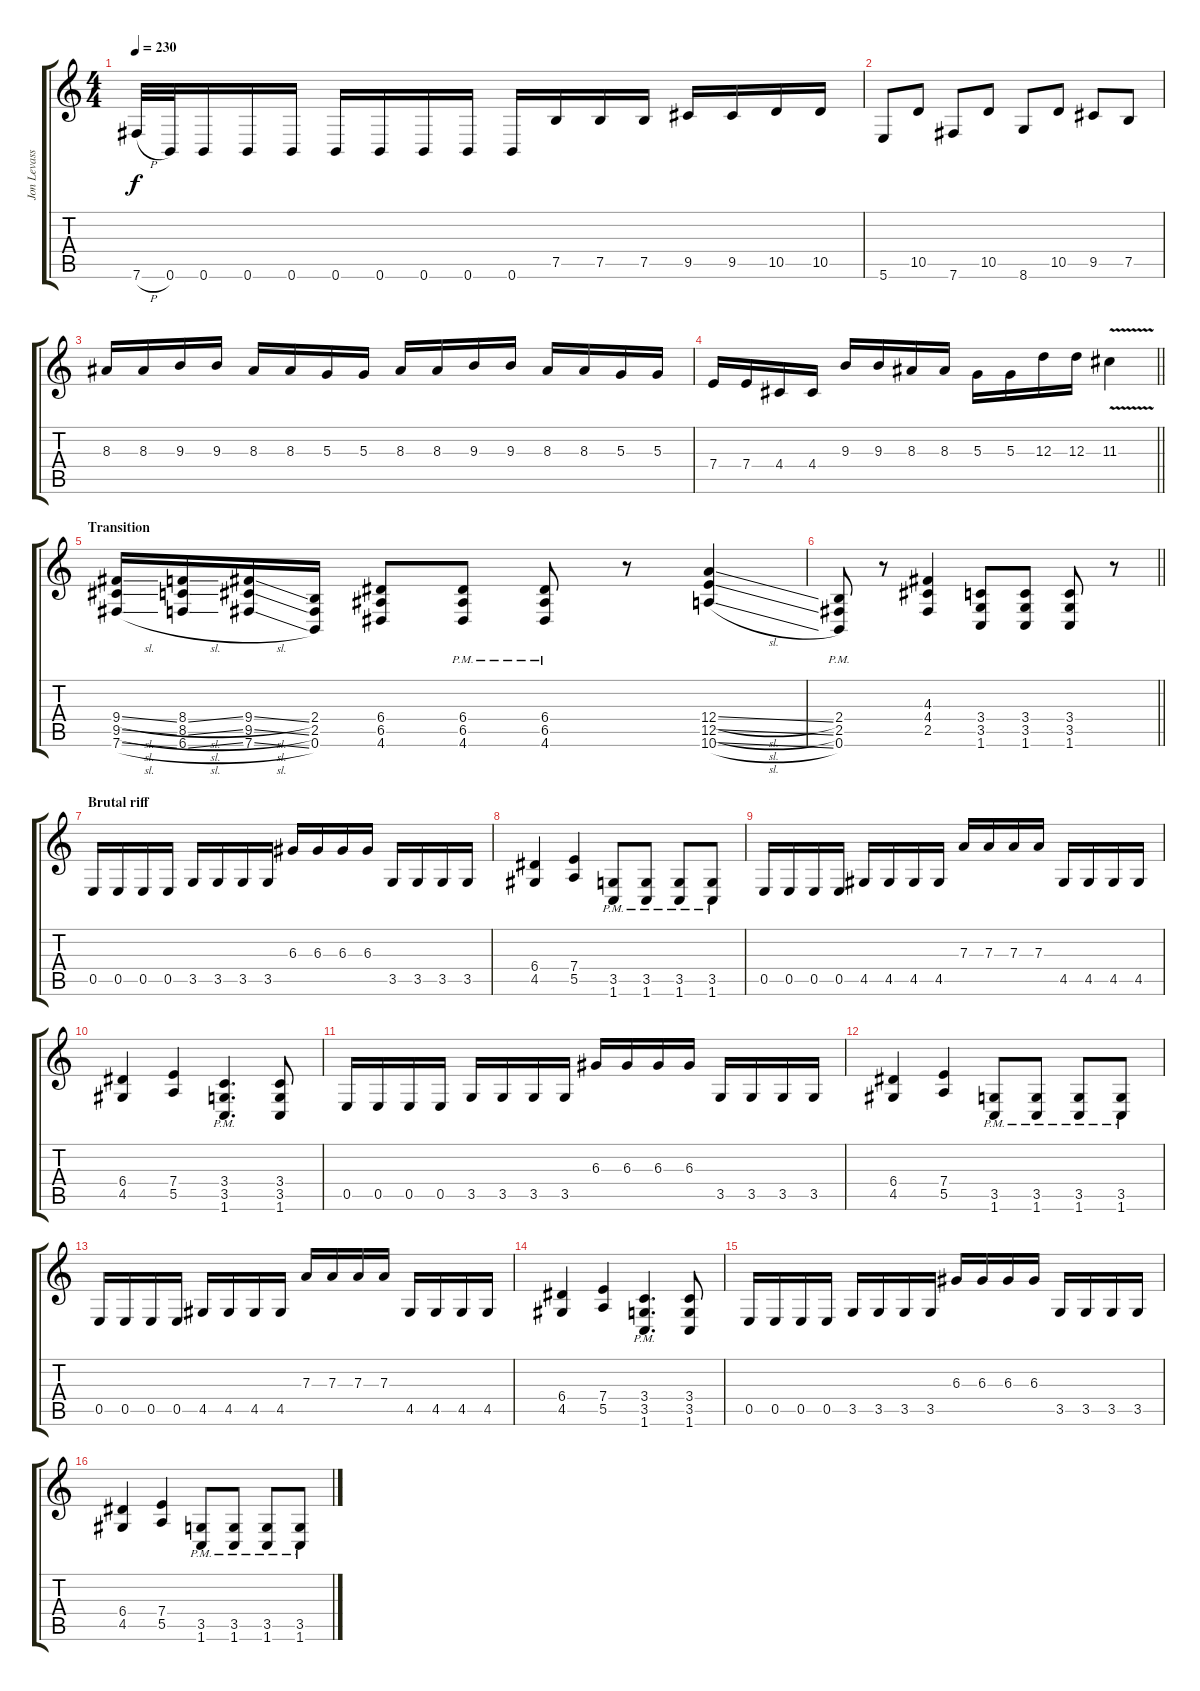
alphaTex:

\track ("Jon Levasseur" "Jon Levass") {instrument distortionguitar}
\staff {score tabs}
\tuning (B3 Gb3 D3 A2 E2 B1) {hide}
\ts (4 4)
\tempo 230
\clef g2
\ks c
7.6{h}.32{dy f} 0.6.32 0.6.16 0.6.16 0.6.16 0.6.16 0.6.16 0.6.16 0.6.16 0.6.16 7.5.16 7.5.16 7.5.16 9.5.16 9.5.16 10.5.16 10.5.16 |
5.6.8 10.5.8 7.6.8 10.5.8 8.6.8 10.5.8 9.5.8 7.5.8 |
8.3.16 8.3.16 9.3.16 9.3.16 8.3.16 8.3.16 5.3.16 5.3.16 8.3.16 8.3.16 9.3.16 9.3.16 8.3.16 8.3.16 5.3.16 5.3.16 |
\barLineRight lightlight
7.4.16 7.4.16 4.4.16 4.4.16 9.3.16 9.3.16 8.3.16 8.3.16 5.3.16 5.3.16 12.3.16 12.3.16 11.3{v}.4 |
\section ("" "Transition")
(9.4{sl} 9.5{sl} 7.6{sl}).16 (8.4{sl} 8.5{sl} 6.6{sl}).16 (9.4{sl} 9.5{sl} 7.6{sl}).16 (2.4 2.5 0.6).16 (6.4 6.5 4.6).8 (6.4{pm} 6.5{pm} 4.6{pm}).8 (6.4{pm} 6.5{pm} 4.6{pm}).8 r.8 (12.4{sl} 12.5{sl} 10.6{sl}).4 |
\barLineRight lightlight
(2.4{pm} 2.5{pm} 0.6{pm}).8 r.8 (4.3 4.4 2.5).4 (3.4 3.5 1.6).8 (3.4 3.5 1.6).8 (3.4 3.5 1.6).8 r.8 |
\section ("" "Brutal riff")
0.5.16 0.5.16 0.5.16 0.5.16 3.5.16 3.5.16 3.5.16 3.5.16 6.3.16 6.3.16 6.3.16 6.3.16 3.5.16 3.5.16 3.5.16 3.5.16 |
(6.4 4.5).4 (7.4 5.5).4 (3.5{pm} 1.6{pm}).8 (3.5{pm} 1.6{pm}).8 (3.5{pm} 1.6{pm}).8 (3.5{pm} 1.6{pm}).8 |
0.5.16 0.5.16 0.5.16 0.5.16 4.5.16 4.5.16 4.5.16 4.5.16 7.3.16 7.3.16 7.3.16 7.3.16 4.5.16 4.5.16 4.5.16 4.5.16 |
(6.4 4.5).4 (7.4 5.5).4 (3.4{pm} 3.5{pm} 1.6{pm}).4{d} (3.4 3.5 1.6).8 |
0.5.16 0.5.16 0.5.16 0.5.16 3.5.16 3.5.16 3.5.16 3.5.16 6.3.16 6.3.16 6.3.16 6.3.16 3.5.16 3.5.16 3.5.16 3.5.16 |
(6.4 4.5).4 (7.4 5.5).4 (3.5{pm} 1.6{pm}).8 (3.5{pm} 1.6{pm}).8 (3.5{pm} 1.6{pm}).8 (3.5{pm} 1.6{pm}).8 |
0.5.16 0.5.16 0.5.16 0.5.16 4.5.16 4.5.16 4.5.16 4.5.16 7.3.16 7.3.16 7.3.16 7.3.16 4.5.16 4.5.16 4.5.16 4.5.16 |
(6.4 4.5).4 (7.4 5.5).4 (3.4{pm} 3.5{pm} 1.6{pm}).4{d} (3.4 3.5 1.6).8 |
0.5.16 0.5.16 0.5.16 0.5.16 3.5.16 3.5.16 3.5.16 3.5.16 6.3.16 6.3.16 6.3.16 6.3.16 3.5.16 3.5.16 3.5.16 3.5.16 |
(6.4 4.5).4 (7.4 5.5).4 (3.5{pm} 1.6{pm}).8 (3.5{pm} 1.6{pm}).8 (3.5{pm} 1.6{pm}).8 (3.5{pm} 1.6{pm}).8
